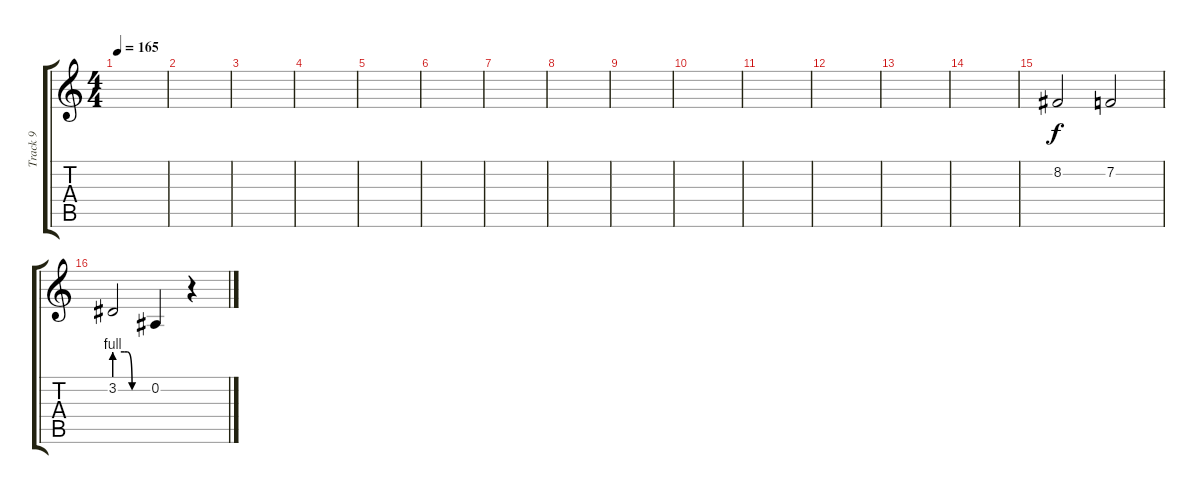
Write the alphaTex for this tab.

\track ("Track 9" "Track 9") {instrument lead2sawtooth}
\staff {score tabs}
\tuning (Eb4 Bb3 Gb3 Db3 Ab2 Eb2) {hide}
\ts (4 4)
\tempo 165
\clef g2
\ks c
|
|
|
|
|
|
|
|
|
|
|
|
|
|
8.2.2 7.2.2 |
3.2{be (custom 0 4 18 4 23 4 32 0 40 0 60 0)}.2 0.2.4 r.4
